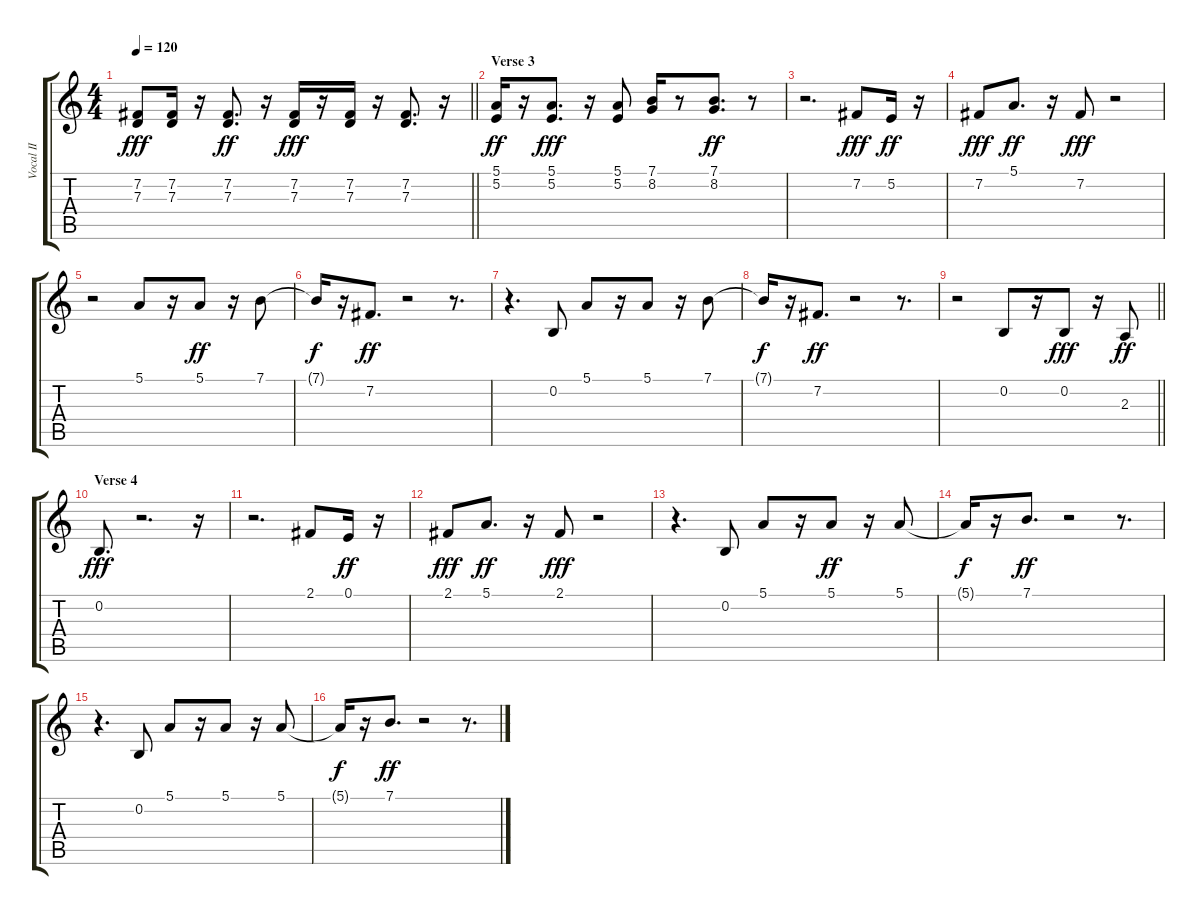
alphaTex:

\track ("Vocal II" "Vocal II") {instrument honkytonkpiano}
\staff {score tabs}
\tuning (E4 B3 G3 D3 A2 E2) {hide}
\ts (4 4)
\tempo 120
\clef g2
\barLineRight lightlight
\ks c
(7.2 7.3).8{dy fff} (7.2 7.3).16 r.16 (7.2 7.3).8{d dy ff} r.16 (7.2 7.3).16{dy fff} r.16 (7.2 7.3).16 r.16 (7.2 7.3).8{d} r.16 |
\section ("" "Verse 3")
(5.1 5.2).16{dy ff} r.16 (5.1 5.2).8{d dy fff} r.16 (5.1 5.2).8 (7.1 8.2).16 r.8 (7.1 8.2).8{d dy ff} r.8 |
r.2{d} 7.2.8{dy fff} 5.2.16{dy ff} r.16 |
7.2.8{dy fff} 5.1.8{d dy ff} r.16 7.2.8{dy fff} r.2 |
r.2 5.1.8 r.16 5.1.8{dy ff} r.16 7.1.8 |
7.1{t}.16{dy f} r.16 7.2.8{d dy ff} r.2 r.8{d} |
r.4{d} 0.2.8 5.1.8 r.16 5.1.8 r.16 7.1.8 |
7.1{t}.16{dy f} r.16 7.2.8{d dy ff} r.2 r.8{d} |
\barLineRight lightlight
r.2 0.2.8 r.16 0.2.8{dy fff} r.16 2.3.8{dy ff} |
\section ("" "Verse 4")
0.2.8{d dy fff} r.2{d} r.16 |
r.2{d} 2.1.8 0.1.16{dy ff} r.16 |
2.1.8{dy fff} 5.1.8{d dy ff} r.16 2.1.8{dy fff} r.2 |
r.4{d} 0.2.8 5.1.8 r.16 5.1.8{dy ff} r.16 5.1.8 |
5.1{t}.16{dy f} r.16 7.1.8{d dy ff} r.2 r.8{d} |
r.4{d} 0.2.8 5.1.8 r.16 5.1.8 r.16 5.1.8 |
5.1{t}.16{dy f} r.16 7.1.8{d dy ff} r.2 r.8{d}
